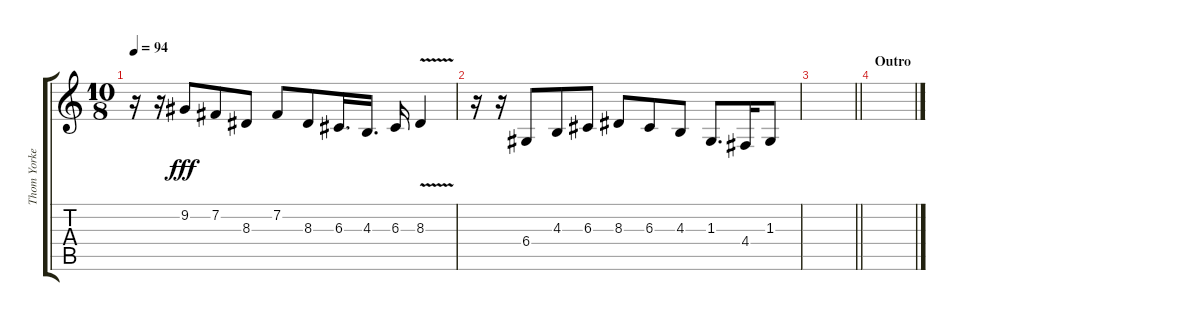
\track ("Thom Yorke" "Thom Yorke") {instrument lead6voice}
\staff {score tabs}
\tuning (E4 B3 G3 D3 A2 E2) {hide}
\ts (10 8)
\tempo 94
\clef g2
\ks c
r.16{dy fff} r.16 9.2.8 7.2.8 8.3.8 7.2.8 8.3.8 6.3.16{d} 4.3.16{d} 6.3.16 8.3{v}.4 |
r.16 r.16 6.4.8 4.3.8 6.3.8 8.3.8 6.3.8 4.3.8 1.3.8{d} 4.4.16 1.3.8 |
\barLineRight lightlight
|
\section ("" "Outro")
